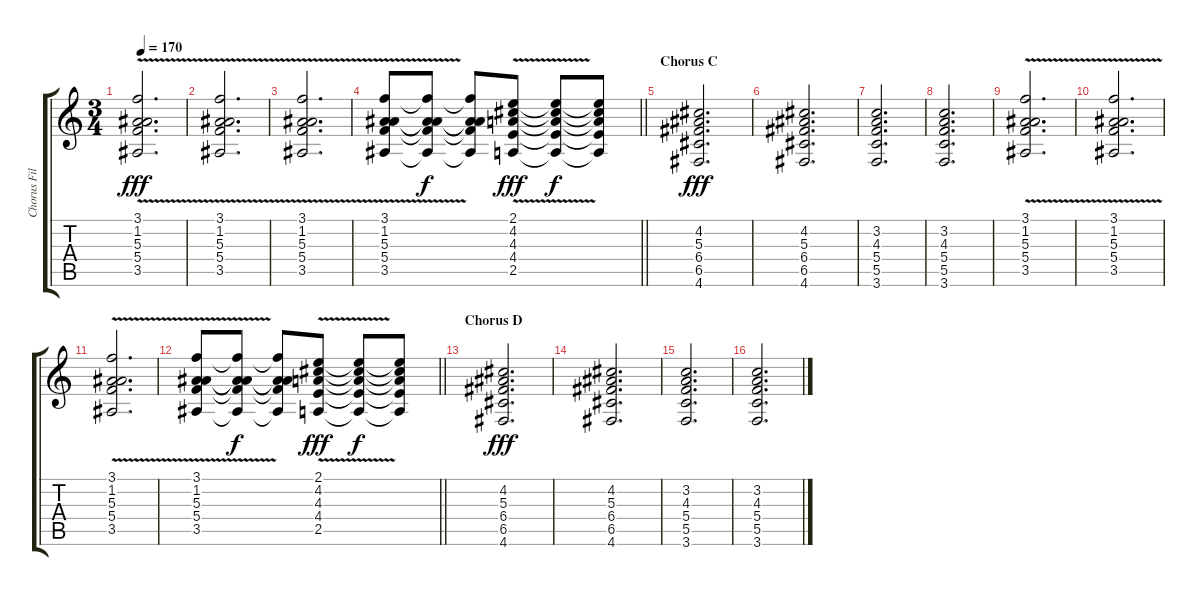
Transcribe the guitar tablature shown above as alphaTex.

\track ("Chorus Filler" "Chorus Fil") {instrument overdrivenguitar}
\staff {score tabs}
\tuning (D4 A3 F3 C3 G2 D2) {hide}
\ts (3 4)
\tempo 170
\clef g2
\ks c
(3.1{v} 1.2 5.3 5.4 3.5).2{d dy fff} |
(3.1{v} 1.2 5.3 5.4 3.5).2{d} |
(3.1{v} 1.2 5.3 5.4 3.5).2{d} |
\barLineRight lightlight
(3.1{v} 1.2 5.3 5.4 3.5).8 (3.1{t} 1.2{t} 5.3{t} 5.4{t} 3.5{t}).8{dy f} (3.1{t} 1.2{t} 5.3{t} 5.4{t} 3.5{t}).8 (2.1{v} 4.2 4.3 4.4 2.5).8{dy fff} (2.1{t} 4.2{t} 4.3{t} 4.4{t} 2.5{t}).8{dy f} (2.1{t} 4.2{t} 4.3{t} 4.4{t} 2.5{t}).8 |
\section ("" "Chorus C")
(4.2 5.3 6.4 6.5 4.6).2{d dy fff} |
(4.2 5.3 6.4 6.5 4.6).2{d} |
(3.2 4.3 5.4 5.5 3.6).2{d} |
(3.2 4.3 5.4 5.5 3.6).2{d} |
(3.1{v} 1.2 5.3 5.4 3.5).2{d} |
(3.1{v} 1.2 5.3 5.4 3.5).2{d} |
(3.1{v} 1.2 5.3 5.4 3.5).2{d} |
\barLineRight lightlight
(3.1{v} 1.2 5.3 5.4 3.5).8 (3.1{t} 1.2{t} 5.3{t} 5.4{t} 3.5{t}).8{dy f} (3.1{t} 1.2{t} 5.3{t} 5.4{t} 3.5{t}).8 (2.1{v} 4.2 4.3 4.4 2.5).8{dy fff} (2.1{t} 4.2{t} 4.3{t} 4.4{t} 2.5{t}).8{dy f} (2.1{t} 4.2{t} 4.3{t} 4.4{t} 2.5{t}).8 |
\section ("" "Chorus D")
(4.2 5.3 6.4 6.5 4.6).2{d dy fff} |
(4.2 5.3 6.4 6.5 4.6).2{d} |
(3.2 4.3 5.4 5.5 3.6).2{d} |
(3.2 4.3 5.4 5.5 3.6).2{d}
